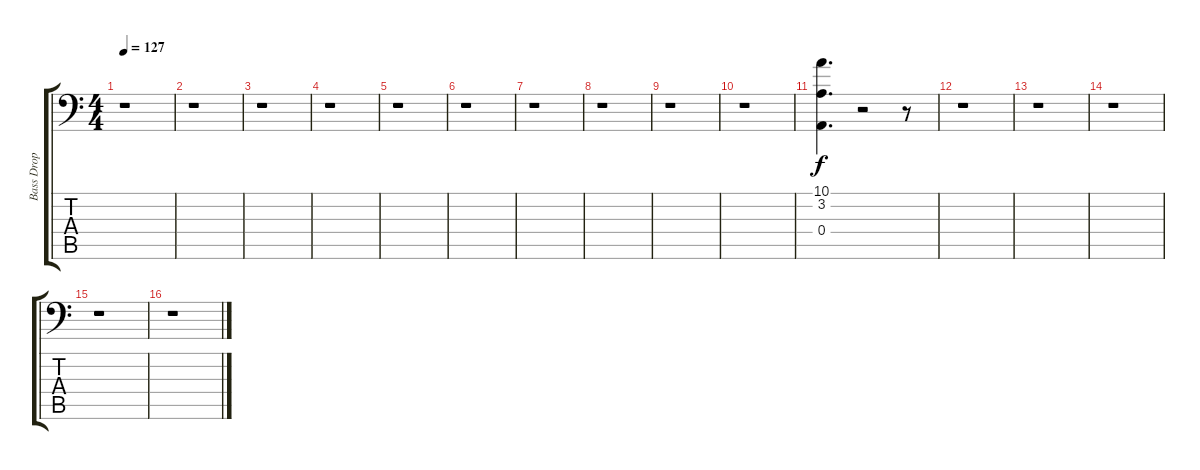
\track ("Bass Drop and cymbal." "Bass Drop ") {instrument reversecymbal}
\staff {score tabs}
\tuning (B3 Gb3 D3 A2 E2 A1) {hide}
\ts (4 4)
\tempo 127
\clef f4
\ks c
r.1{dy f} |
r.1 |
r.1 |
r.1 |
r.1 |
r.1 |
r.1 |
r.1 |
r.1 |
r.1 |
(10.1 3.2 0.4).4{d instrument reversecymbal} r.2 r.8 |
r.1 |
r.1 |
r.1 |
r.1 |
r.1
